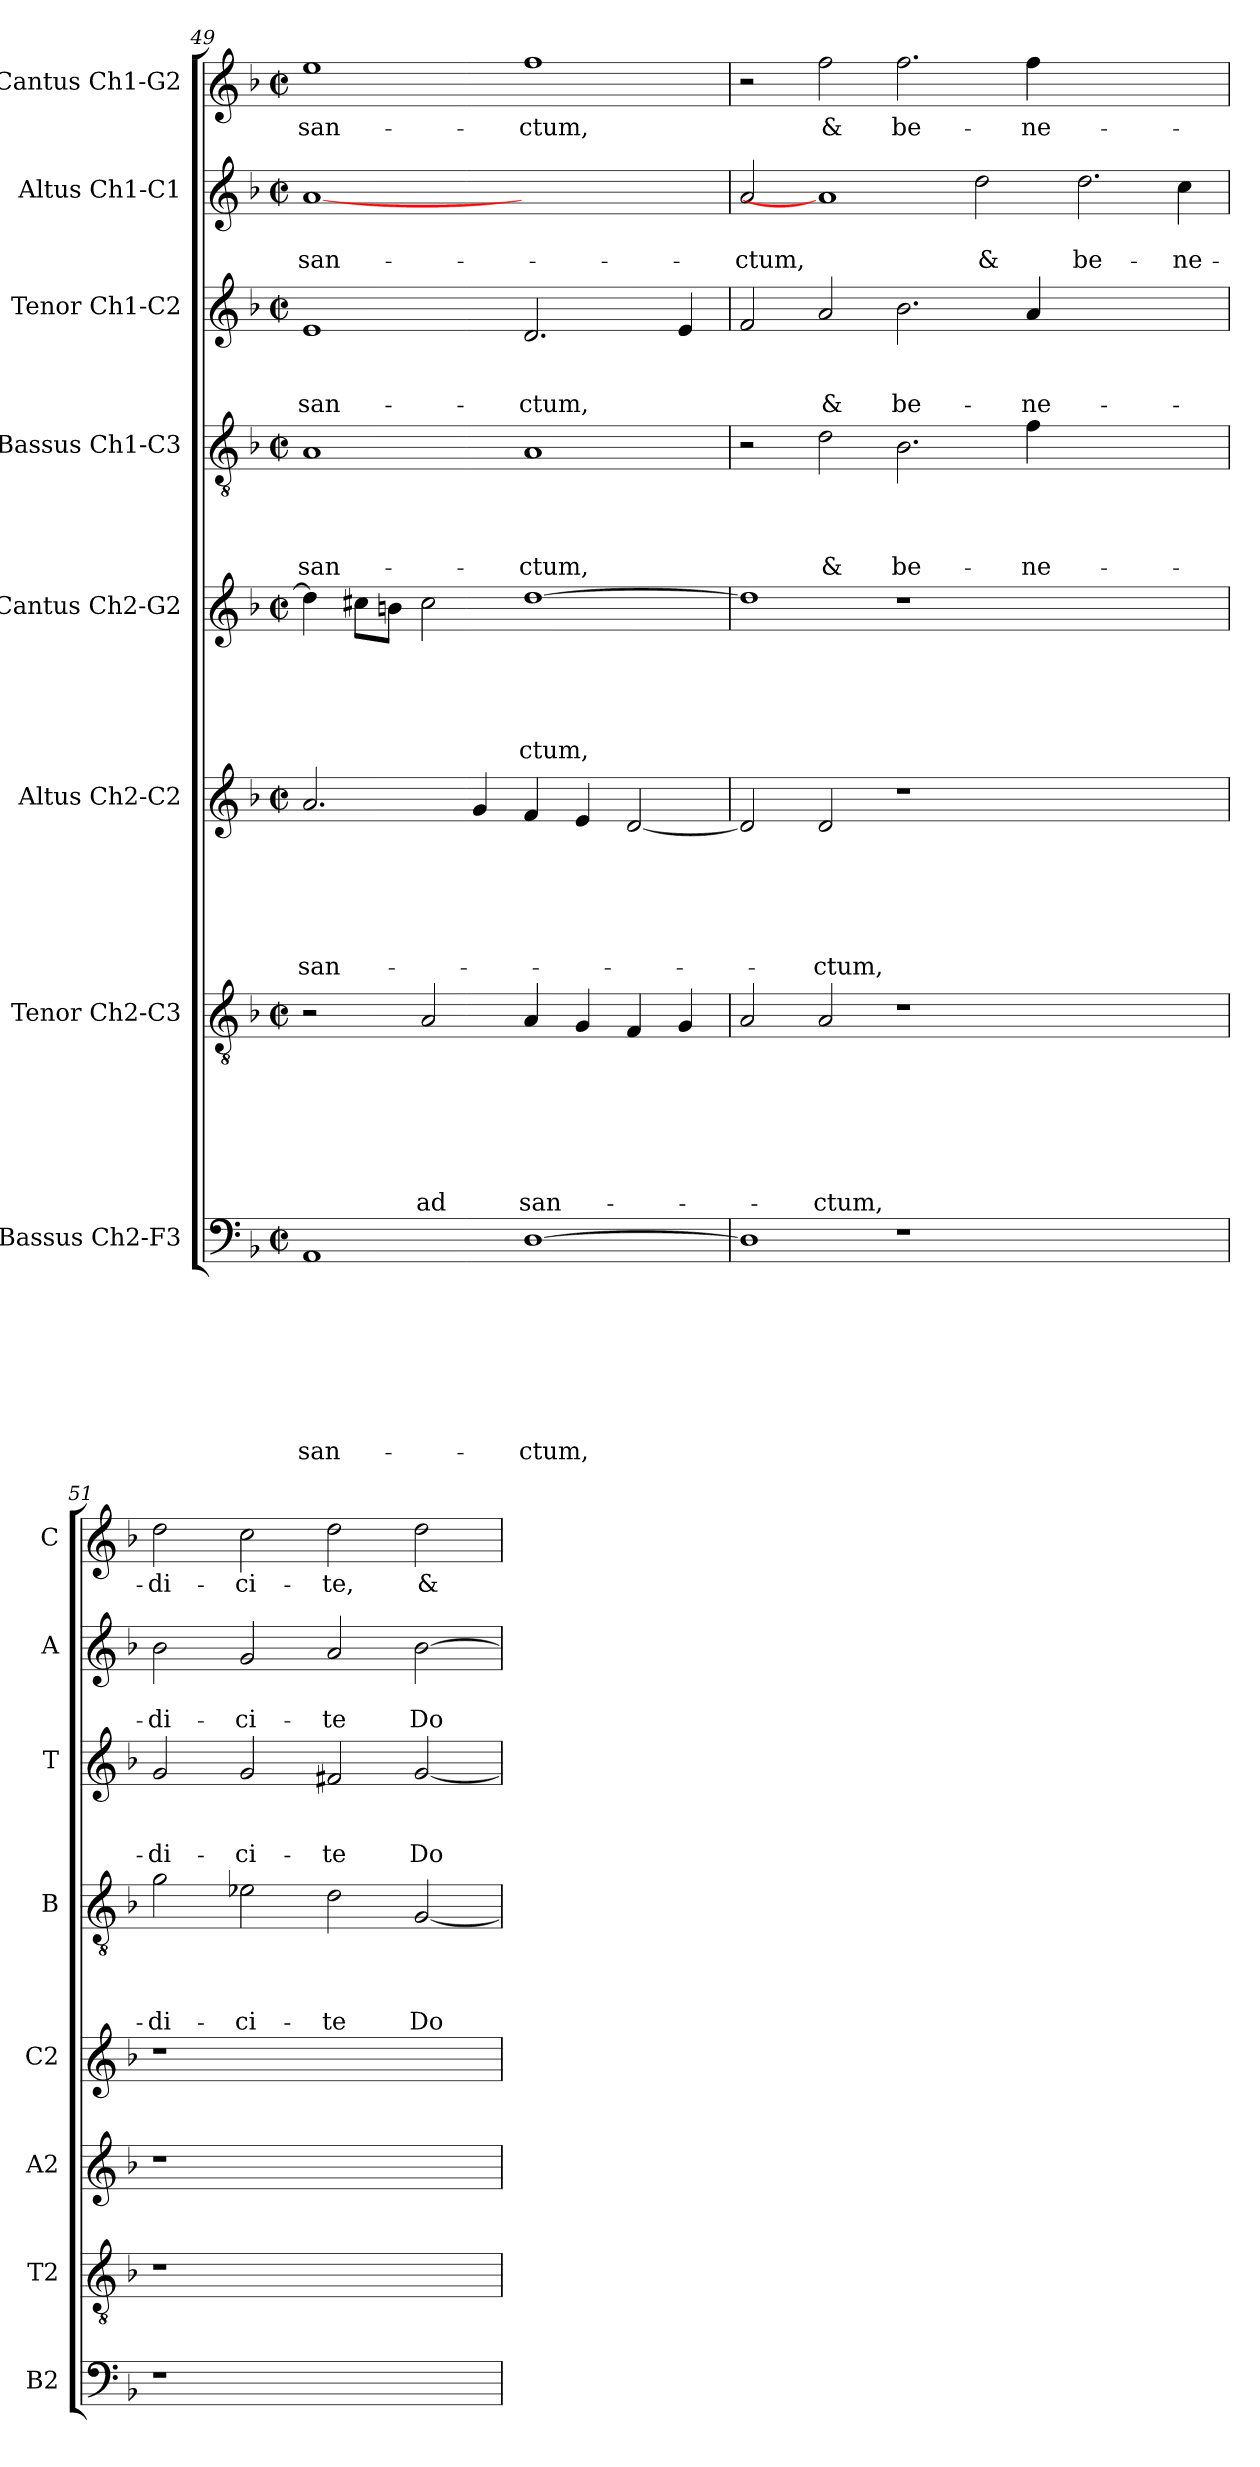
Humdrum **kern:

**kern	**text	**text	**text	**text	**text	**text	**text	**text	**kern	**text	**text	**text	**text	**text	**text	**text	**kern	**text	**text	**text	**text	**text	**text	**kern	**text	**text	**text	**text	**text	**kern	**text	**text	**text	**text	**kern	**text	**text	**text	**kern	**text	**text	**kern	**text
*part8	*part8	*part8	*part8	*part8	*part8	*part8	*part8	*part8	*part7	*part7	*part7	*part7	*part7	*part7	*part7	*part7	*part6	*part6	*part6	*part6	*part6	*part6	*part6	*part5	*part5	*part5	*part5	*part5	*part5	*part4	*part4	*part4	*part4	*part4	*part3	*part3	*part3	*part3	*part2	*part2	*part2	*part1	*part1
*staff8	*staff8	*staff8	*staff8	*staff8	*staff8	*staff8	*staff8	*staff8	*staff7	*staff7	*staff7	*staff7	*staff7	*staff7	*staff7	*staff7	*staff6	*staff6	*staff6	*staff6	*staff6	*staff6	*staff6	*staff5	*staff5	*staff5	*staff5	*staff5	*staff5	*staff4	*staff4	*staff4	*staff4	*staff4	*staff3	*staff3	*staff3	*staff3	*staff2	*staff2	*staff2	*staff1	*staff1
*I"Bassus Ch2-F3	*	*	*	*	*	*	*	*	*I"Tenor Ch2-C3	*	*	*	*	*	*	*	*I"Altus Ch2-C2	*	*	*	*	*	*	*I"Cantus Ch2-G2	*	*	*	*	*	*I"Bassus Ch1-C3	*	*	*	*	*I"Tenor Ch1-C2	*	*	*	*I"Altus Ch1-C1	*	*	*I"Cantus Ch1-G2	*
*I'B2	*	*	*	*	*	*	*	*	*I'T2	*	*	*	*	*	*	*	*I'A2	*	*	*	*	*	*	*I'C2	*	*	*	*	*	*I'B	*	*	*	*	*I'T	*	*	*	*I'A	*	*	*I'C	*
*clefF4	*	*	*	*	*	*	*	*	*clefGv2	*	*	*	*	*	*	*	*clefG2	*	*	*	*	*	*	*clefG2	*	*	*	*	*	*clefGv2	*	*	*	*	*clefG2	*	*	*	*clefG2	*	*	*clefG2	*
*k[b-]	*	*	*	*	*	*	*	*	*k[b-]	*	*	*	*	*	*	*	*k[b-]	*	*	*	*	*	*	*k[b-]	*	*	*	*	*	*k[b-]	*	*	*	*	*k[b-]	*	*	*	*k[b-]	*	*	*k[b-]	*
*F:	*	*	*	*	*	*	*	*	*F:	*	*	*	*	*	*	*	*F:	*	*	*	*	*	*	*F:	*	*	*	*	*	*F:	*	*	*	*	*F:	*	*	*	*F:	*	*	*F:	*
*M2/2	*	*	*	*	*	*	*	*	*M2/2	*	*	*	*	*	*	*	*M2/2	*	*	*	*	*	*	*M2/2	*	*	*	*	*	*M2/2	*	*	*	*	*M2/2	*	*	*	*M2/2	*	*	*M2/2	*
*met(c|)	*	*	*	*	*	*	*	*	*met(c|)	*	*	*	*	*	*	*	*met(c|)	*	*	*	*	*	*	*met(c|)	*	*	*	*	*	*met(c|)	*	*	*	*	*met(c|)	*	*	*	*met(c|)	*	*	*met(c|)	*
=49	=49	=49	=49	=49	=49	=49	=49	=49	=49	=49	=49	=49	=49	=49	=49	=49	=49	=49	=49	=49	=49	=49	=49	=49	=49	=49	=49	=49	=49	=49	=49	=49	=49	=49	=49	=49	=49	=49	=49	=49	=49	=49	=49
!	!	!	!	!	!	!	!	!LO:LY:b	!	!	!	!	!	!	!	!	!	!	!	!	!	!	!LO:LY:b	!	!	!	!	!	!	!	!	!	!	!LO:LY:b	!	!	!	!LO:LY:b	!	!	!LO:LY:b	!	!LO:LY:b
1AA	.	.	.	.	.	.	.	san-	2r	.	.	.	.	.	.	.	2.a/	.	.	.	.	.	san-	4dd\]	.	.	.	.	.	1A	.	.	.	san-	1e	.	.	san-	[1a	.	san-	1ee	san-
.	.	.	.	.	.	.	.	.	.	.	.	.	.	.	.	.	.	.	.	.	.	.	.	8cc#X\L	.	.	.	.	.	.	.	.	.	.	.	.	.	.	.	.	.	.	.
.	.	.	.	.	.	.	.	.	.	.	.	.	.	.	.	.	.	.	.	.	.	.	.	8bn\J	.	.	.	.	.	.	.	.	.	.	.	.	.	.	.	.	.	.	.
!	!	!	!	!	!	!	!	!	!	!	!	!	!	!	!	!LO:LY:b	!	!	!	!	!	!	!	!	!	!	!	!	!	!	!	!	!	!	!	!	!	!	!	!	!	!	!
.	.	.	.	.	.	.	.	.	2A/	.	.	.	.	.	.	ad	.	.	.	.	.	.	.	2cc#\	.	.	.	.	.	.	.	.	.	.	.	.	.	.	.	.	.	.	.
.	.	.	.	.	.	.	.	.	.	.	.	.	.	.	.	.	4g/	.	.	.	.	.	.	.	.	.	.	.	.	.	.	.	.	.	.	.	.	.	.	.	.	.	.
!	!	!	!	!	!	!	!	!LO:LY:b	!	!	!	!	!	!	!	!LO:LY:b	!	!	!	!	!	!	!	!	!	!	!	!	!LO:LY:b	!	!	!	!	!LO:LY:b	!	!	!	!LO:LY:b	!	!	!	!	!LO:LY:b
[1D	.	.	.	.	.	.	.	-ctum,	4A/	.	.	.	.	.	.	san-	4f/	.	.	.	.	.	.	[1dd	.	.	.	.	-ctum,	1A	.	.	.	-ctum,	2.d/	.	.	-ctum,	1ryy	.	.	1ff	-ctum,
.	.	.	.	.	.	.	.	.	4G/	.	.	.	.	.	.	.	4e/	.	.	.	.	.	.	.	.	.	.	.	.	.	.	.	.	.	.	.	.	.	.	.	.	.	.
.	.	.	.	.	.	.	.	.	4F/	.	.	.	.	.	.	.	[2d/	.	.	.	.	.	.	.	.	.	.	.	.	.	.	.	.	.	.	.	.	.	.	.	.	.	.
.	.	.	.	.	.	.	.	.	4G/	.	.	.	.	.	.	.	.	.	.	.	.	.	.	.	.	.	.	.	.	.	.	.	.	.	4e/	.	.	.	.	.	.	.	.
=50	=50	=50	=50	=50	=50	=50	=50	=50	=50	=50	=50	=50	=50	=50	=50	=50	=50	=50	=50	=50	=50	=50	=50	=50	=50	=50	=50	=50	=50	=50	=50	=50	=50	=50	=50	=50	=50	=50	=50	=50	=50	=50	=50
!	!	!	!	!	!	!	!	!	!	!	!	!	!	!	!	!	!	!	!	!	!	!	!	!	!	!	!	!	!	!	!	!	!	!	!	!	!	!	!	!	!LO:LY:b	!	!
1D]	.	.	.	.	.	.	.	.	2A/	.	.	.	.	.	.	.	2d/]	.	.	.	.	.	.	1dd]	.	.	.	.	.	2r	.	.	.	.	2f/	.	.	.	2a/	.	-ctum,	2r	.
!	!	!	!	!	!	!	!	!	!	!	!	!	!	!	!	!LO:LY:b	!	!	!	!	!	!	!LO:LY:b	!	!	!	!	!	!	!	!	!	!	!LO:LY:b	!	!	!	!LO:LY:b	!	!	!	!	!LO:LY:b
.	.	.	.	.	.	.	.	.	2A/	.	.	.	.	.	.	-ctum,	2d/	.	.	.	.	.	-ctum,	.	.	.	.	.	.	2d\	.	.	.	&	2a/	.	.	&	1a]	.	.	2ff\	&
!	!	!	!	!	!	!	!	!	!	!	!	!	!	!	!	!	!	!	!	!	!	!	!	!	!	!	!	!	!	!	!	!	!	!LO:LY:b	!	!	!	!LO:LY:b	!	!	!	!	!LO:LY:b
1r	.	.	.	.	.	.	.	.	1r	.	.	.	.	.	.	.	1r	.	.	.	.	.	.	1r	.	.	.	.	.	2.B-\	.	.	.	be-	2.b-\	.	.	be-	.	.	.	2.ff\	be-
!	!	!	!	!	!	!	!	!	!	!	!	!	!	!	!	!	!	!	!	!	!	!	!	!	!	!	!	!	!	!	!	!	!	!	!	!	!	!	!	!	!LO:LY:b	!	!
.	.	.	.	.	.	.	.	.	.	.	.	.	.	.	.	.	.	.	.	.	.	.	.	.	.	.	.	.	.	.	.	.	.	.	.	.	.	.	2dd\	.	&	.	.
!	!	!	!	!	!	!	!	!	!	!	!	!	!	!	!	!	!	!	!	!	!	!	!	!	!	!	!	!	!	!	!	!	!	!LO:LY:b	!	!	!	!LO:LY:b	!	!	!	!	!LO:LY:b
.	.	.	.	.	.	.	.	.	.	.	.	.	.	.	.	.	.	.	.	.	.	.	.	.	.	.	.	.	.	4f\	.	.	.	-ne-	4a/	.	.	-ne-	.	.	.	4ff\	-ne-
!	!	!	!	!	!	!	!	!	!	!	!	!	!	!	!	!	!	!	!	!	!	!	!	!	!	!	!	!	!	!	!	!	!	!	!	!	!	!	!	!	!LO:LY:b	!	!
1ryy	.	.	.	.	.	.	.	.	1ryy	.	.	.	.	.	.	.	1ryy	.	.	.	.	.	.	1ryy	.	.	.	.	.	1ryy	.	.	.	.	1ryy	.	.	.	2.dd\	.	be-	1ryy	.
!	!	!	!	!	!	!	!	!	!	!	!	!	!	!	!	!	!	!	!	!	!	!	!	!	!	!	!	!	!	!	!	!	!	!	!	!	!	!	!	!	!LO:LY:b	!	!
.	.	.	.	.	.	.	.	.	.	.	.	.	.	.	.	.	.	.	.	.	.	.	.	.	.	.	.	.	.	.	.	.	.	.	.	.	.	.	4cc\	.	-ne-	.	.
=51	=51	=51	=51	=51	=51	=51	=51	=51	=51	=51	=51	=51	=51	=51	=51	=51	=51	=51	=51	=51	=51	=51	=51	=51	=51	=51	=51	=51	=51	=51	=51	=51	=51	=51	=51	=51	=51	=51	=51	=51	=51	=51	=51
!	!	!	!	!	!	!	!	!	!	!	!	!	!	!	!	!	!	!	!	!	!	!	!	!	!	!	!	!	!	!	!	!	!	!LO:LY:b	!	!	!	!LO:LY:b	!	!	!LO:LY:b	!	!LO:LY:b
1r	.	.	.	.	.	.	.	.	1r	.	.	.	.	.	.	.	1r	.	.	.	.	.	.	1r	.	.	.	.	.	2g\	.	.	.	-di-	2g/	.	.	-di-	2b-\	.	-di-	2dd\	-di-
!	!	!	!	!	!	!	!	!	!	!	!	!	!	!	!	!	!	!	!	!	!	!	!	!	!	!	!	!	!	!	!	!	!	!LO:LY:b	!	!	!	!LO:LY:b	!	!	!LO:LY:b	!	!LO:LY:b
.	.	.	.	.	.	.	.	.	.	.	.	.	.	.	.	.	.	.	.	.	.	.	.	.	.	.	.	.	.	2e-X\	.	.	.	-ci-	2g/	.	.	-ci-	2g/	.	-ci-	2cc\	-ci-
!	!	!	!	!	!	!	!	!	!	!	!	!	!	!	!	!	!	!	!	!	!	!	!	!	!	!	!	!	!	!	!	!	!	!LO:LY:b	!	!	!	!LO:LY:b	!	!	!LO:LY:b	!	!LO:LY:b
1ryy	.	.	.	.	.	.	.	.	1ryy	.	.	.	.	.	.	.	1ryy	.	.	.	.	.	.	1ryy	.	.	.	.	.	2d\	.	.	.	-te	2f#X/	.	.	-te	2a/	.	-te	2dd\	-te,
!	!	!	!	!	!	!	!	!	!	!	!	!	!	!	!	!	!	!	!	!	!	!	!	!	!	!	!	!	!	!	!	!	!	!LO:LY:b	!	!	!	!LO:LY:b	!	!	!LO:LY:b	!	!LO:LY:b
.	.	.	.	.	.	.	.	.	.	.	.	.	.	.	.	.	.	.	.	.	.	.	.	.	.	.	.	.	.	[2G/	.	.	.	Do-	[2g/	.	.	Do-	[2b-\	.	Do-	2dd\	&
=	=	=	=	=	=	=	=	=	=	=	=	=	=	=	=	=	=	=	=	=	=	=	=	=	=	=	=	=	=	=	=	=	=	=	=	=	=	=	=	=	=	=	=
*-	*-	*-	*-	*-	*-	*-	*-	*-	*-	*-	*-	*-	*-	*-	*-	*-	*-	*-	*-	*-	*-	*-	*-	*-	*-	*-	*-	*-	*-	*-	*-	*-	*-	*-	*-	*-	*-	*-	*-	*-	*-	*-	*-
